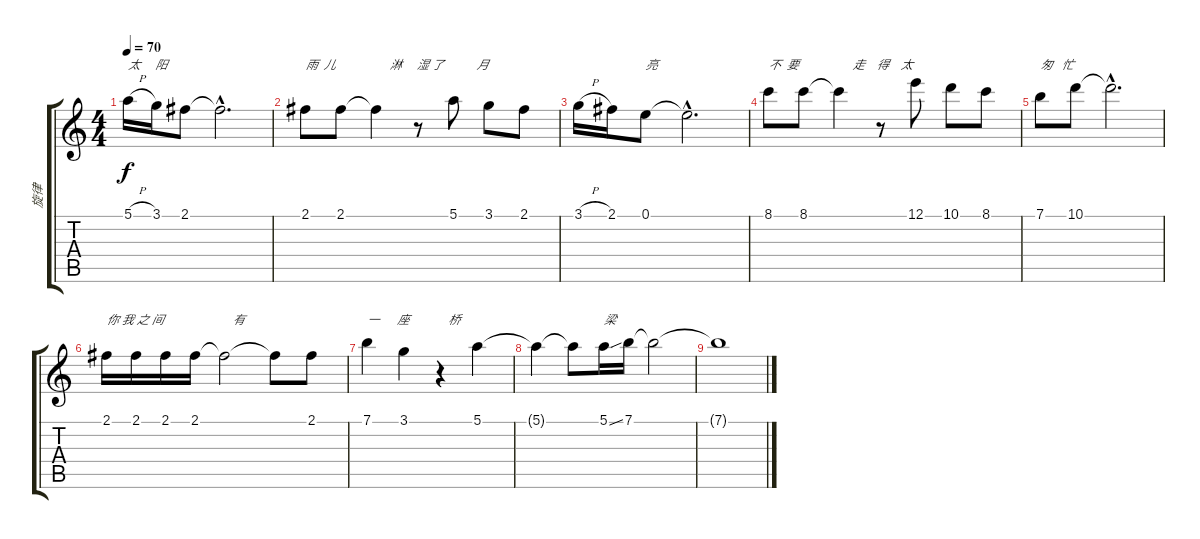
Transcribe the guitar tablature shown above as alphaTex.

\track ("旋律" "旋律") {instrument acousticguitarnylon}
\staff {score tabs}
\tuning (E4 B3 G3 D3 A2 E2) {hide}
\ts (4 4)
\tempo 70
\clef g2
\ks c
5.1{h}.16{txt "太     阳" dy f} 3.1.16 2.1.8 2.1{hac t}.2{d} |
2.1.8{txt "雨  儿                  淋     湿 了           月"} 2.1.8 2.1{t}.4 r.8 5.1.8 3.1.8 2.1.8 |
3.1{h}.16 2.1.16 0.1.8{txt "亮"} 0.1{hac t}.2{d} |
8.1.8{txt "不  要                  走    得    太"} 8.1.8 8.1{t}.4 r.8 12.1.8 10.1.8 8.1.8 |
7.1.8{txt "匆   忙"} 10.1.8 10.1{hac t}.2{d} |
2.1.16{txt "你 我 之 间                       有"} 2.1.16 2.1.16 2.1.16 2.1{t}.2 2.1{t}.8 2.1.8 |
7.1.4{txt "一      座             桥 "} 3.1.4 r.4 5.1.4 |
5.1{t}.4 5.1{t}.8 5.1{ss}.16{txt "梁"} 7.1.16 7.1{t}.2 |
7.1{t}.1
